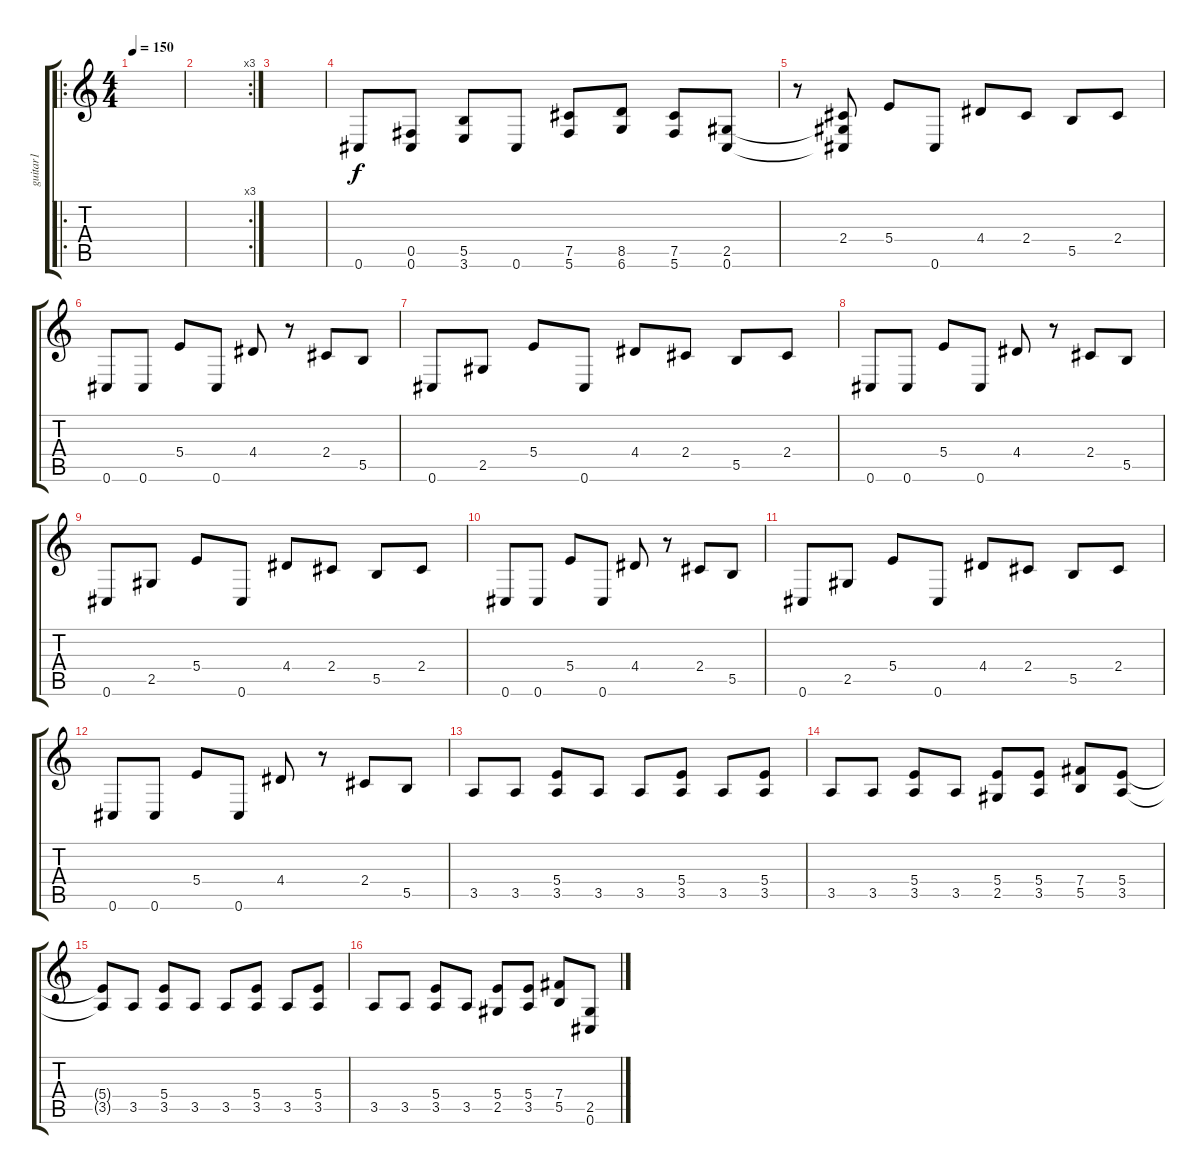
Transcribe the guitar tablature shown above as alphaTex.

\track ("guitar1" "guitar1") {instrument distortionguitar}
\staff {score tabs}
\tuning (Db4 Ab3 E3 B2 Gb2 Db2) {hide}
\ro
\ts (4 4)
\tempo 150
\clef g2
\ks c
|
\rc 3
|
|
0.6.8 (0.5 0.6).8 (5.5 3.6).8 0.6.8 (7.5 5.6).8 (8.5 6.6).8 (7.5 5.6).8 (2.5 0.6).8 |
r.8 (2.4 2.5{t} 0.6{t}).8 5.4.8 0.6.8 4.4.8 2.4.8 5.5.8 2.4.8 |
0.6.8 0.6.8 5.4.8 0.6.8 4.4.8 r.8 2.4.8 5.5.8 |
0.6.8 2.5.8 5.4.8 0.6.8 4.4.8 2.4.8 5.5.8 2.4.8 |
0.6.8 0.6.8 5.4.8 0.6.8 4.4.8 r.8 2.4.8 5.5.8 |
0.6.8 2.5.8 5.4.8 0.6.8 4.4.8 2.4.8 5.5.8 2.4.8 |
0.6.8 0.6.8 5.4.8 0.6.8 4.4.8 r.8 2.4.8 5.5.8 |
0.6.8 2.5.8 5.4.8 0.6.8 4.4.8 2.4.8 5.5.8 2.4.8 |
0.6.8 0.6.8 5.4.8 0.6.8 4.4.8 r.8 2.4.8 5.5.8 |
3.5.8 3.5.8 (5.4 3.5).8 3.5.8 3.5.8 (5.4 3.5).8 3.5.8 (5.4 3.5).8 |
3.5.8 3.5.8 (5.4 3.5).8 3.5.8 (5.4 2.5).8 (5.4 3.5).8 (7.4 5.5).8 (5.4 3.5).8 |
(5.4{t} 3.5{t}).8 3.5.8 (5.4 3.5).8 3.5.8 3.5.8 (5.4 3.5).8 3.5.8 (5.4 3.5).8 |
3.5.8 3.5.8 (5.4 3.5).8 3.5.8 (5.4 2.5).8 (5.4 3.5).8 (7.4 5.5).8 (2.5 0.6).8
